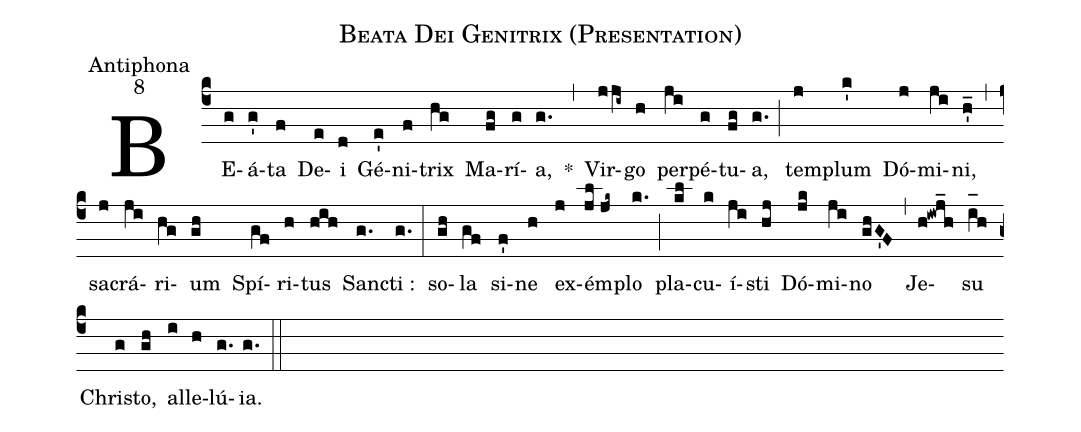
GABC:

name:Beata Dei Genitrix (Presentation);
office-part:Antiphona;
mode:8;
%%
(c4) BE(g)á(g')ta(f) De(e)i(d) Gé(e')ni(f)trix(hg) Ma(fg)rí(g)a,(g.) *(,) Vir(jji~)go(h) per(ji)pé(g)tu(fg)a,(g.) (;) tem(j)plum(k') Dó(j)mi(ji)ni,(h'_) (,) sa(j)crá(ji)ri(hg)um(gh) Spí(gf)ri(h)tus(hih) San(g.)cti :(g.) (:) so(gh)la(gf) si(f')ne(h) ex(j)ém(jl//jk~)plo(k.) (;) pla(kl)cu(k)í(ji)sti(hj) Dó(jk)mi(ji)no(ghG'F) (,) Je(h!iwj_h)su(i_[oh:h]h) Chri(g)sto,(gh) al(i)le(h)lú(g.){ia}.(g.) (::)
